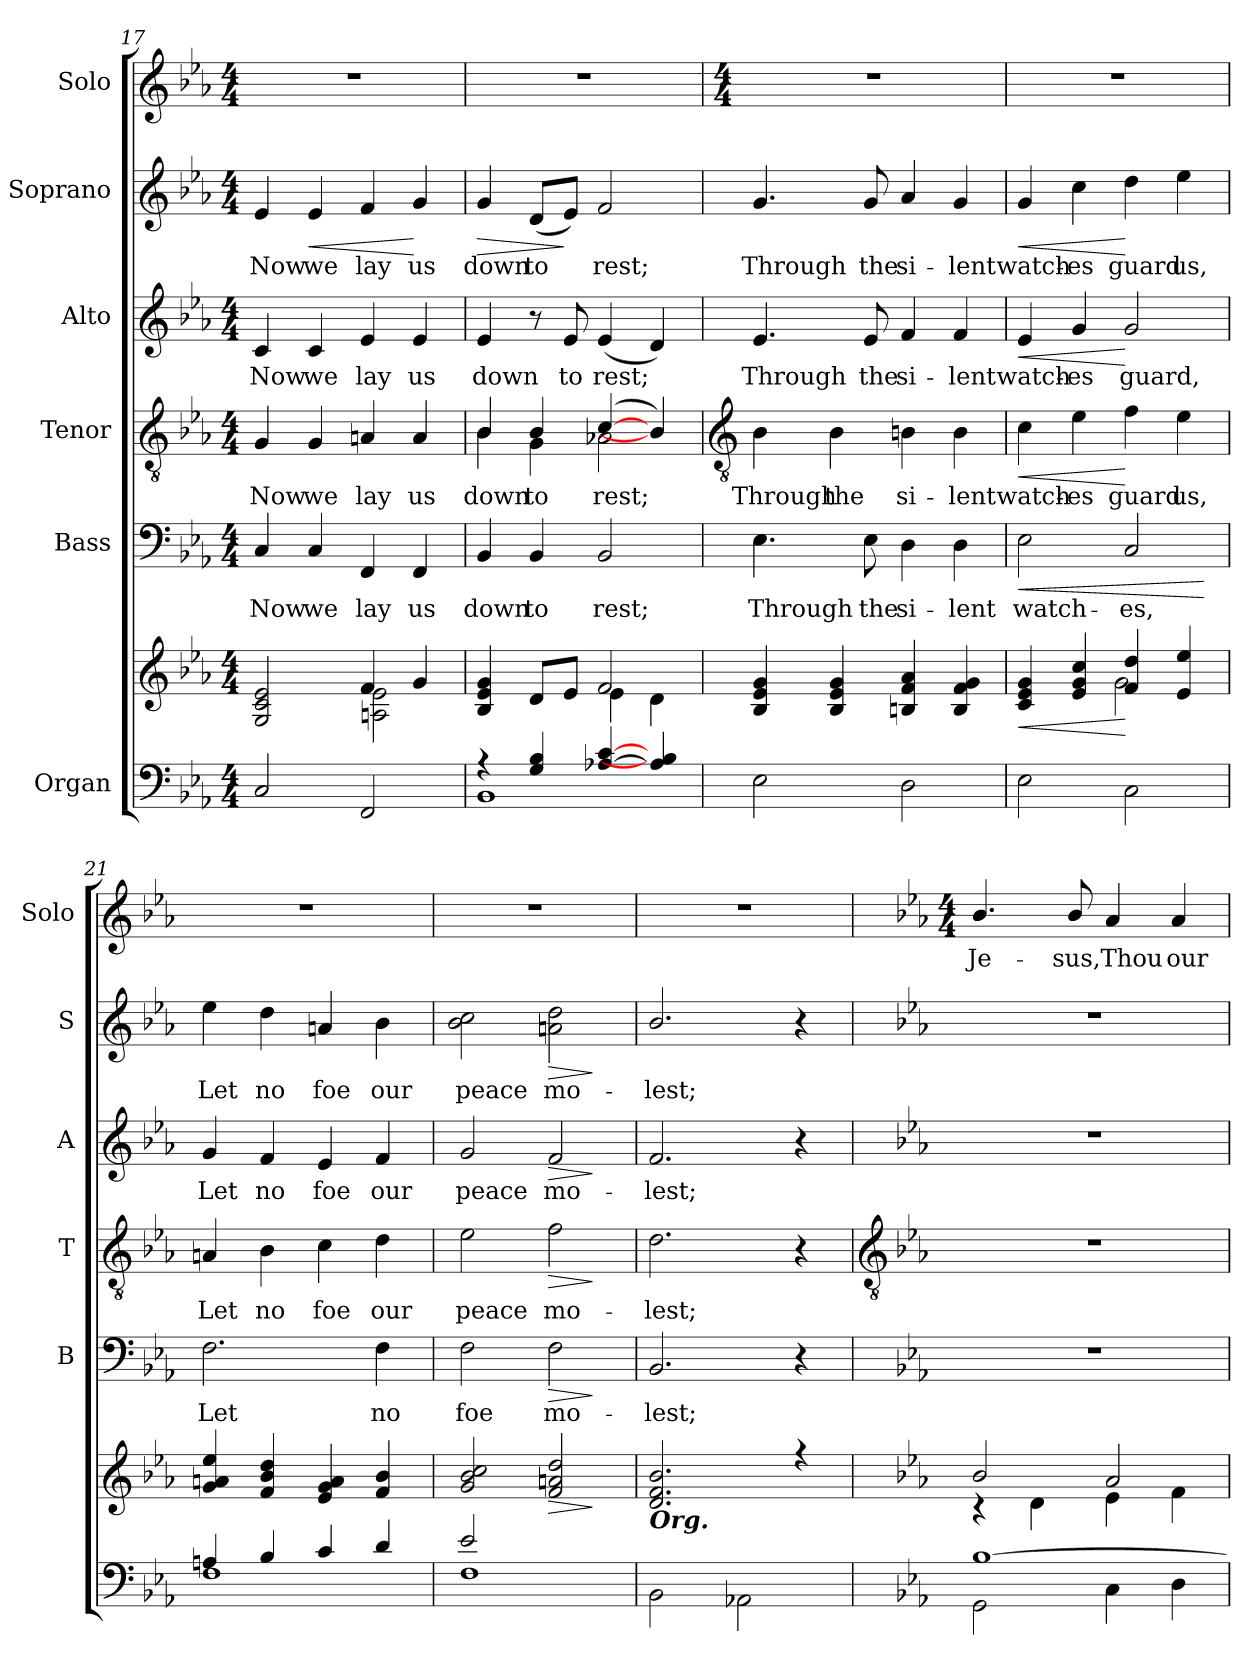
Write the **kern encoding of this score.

**kern	**kern	**dynam	**kern	**text	**dynam	**kern	**text	**dynam	**kern	**text	**dynam	**kern	**text	**dynam	**kern	**text
*part6	*part6	*part6	*part5	*part5	*part5	*part4	*part4	*part4	*part3	*part3	*part3	*part2	*part2	*part2	*part1	*part1
*staff7	*staff6	*staff6/7	*staff5	*staff5	*staff5	*staff4	*staff4	*staff4	*staff3	*staff3	*staff3	*staff2	*staff2	*staff2	*staff1	*staff1
*I"Organ	*	*	*I"Bass	*	*	*I"Tenor	*	*	*I"Alto	*	*	*I"Soprano	*	*	*I"Solo	*
*	*	*	*I'B	*	*	*I'T	*	*	*I'A	*	*	*I'S	*	*	*I'Solo	*
*clefF4	*clefG2	*	*clefF4	*	*	*clefGv2	*	*	*clefG2	*	*	*clefG2	*	*	*clefG2	*
*k[b-e-a-]	*k[b-e-a-]	*	*k[b-e-a-]	*	*	*k[b-e-a-]	*	*	*k[b-e-a-]	*	*	*k[b-e-a-]	*	*	*k[b-e-a-]	*
*E-:	*E-:	*	*E-:	*	*	*E-:	*	*	*E-:	*	*	*E-:	*	*	*E-:	*
*M4/4	*M4/4	*	*M4/4	*	*	*M4/4	*	*	*M4/4	*	*	*M4/4	*	*	*M4/4	*
=17	=17	=17	=17	=17	=17	=17	=17	=17	=17	=17	=17	=17	=17	=17	=17	=17
*^	*^	*	*	*	*	*	*	*	*	*	*	*	*	*	*	*
!	!	!	!	!	!	!LO:LY:b	!	!	!LO:LY:b	!	!	!LO:LY:b	!	!	!LO:LY:b	!	!	!
*	*	*	*	*	*	*	*	*^	*	*	*	*	*	*	*	*	*	*
2C/	1ryy	2G/ 2c/ 2e-/	2ryy	.	4C	Now	.	4G	1ryy	Now	.	4c	Now	.	4e-	Now	.	1r	.
!	!	!	!	!	!	!LO:LY:b	!	!	!	!LO:LY:b	!	!	!LO:LY:b	!	!	!LO:LY:b	!LO:HP:b	!	!
.	.	.	.	.	4C	we	.	4G	.	we	.	4c	we	.	4e-	we	<	.	.
!	!	!	!	!	!	!LO:LY:b	!	!	!	!LO:LY:b	!	!	!LO:LY:b	!	!	!LO:LY:b	!	!	!
2FF/	.	4f/	2An\ 2e-\	.	4FF	lay	.	4An	.	lay	.	4e-	lay	.	4f	lay	.	.	.
!	!	!	!	!	!	!LO:LY:b	!	!	!	!LO:LY:b	!	!	!LO:LY:b	!	!	!LO:LY:b	!	!	!
.	.	4g/	.	.	4FF	us	.	4A	.	us	.	4e-	us	.	4g	us	[	.	.
=18	=18	=18	=18	=18	=18	=18	=18	=18	=18	=18	=18	=18	=18	=18	=18	=18	=18	=18	=18
!	!	!	!	!	!	!LO:LY:b	!	!	!	!LO:LY:b	!	!	!LO:LY:b	!	!	!LO:LY:b	!LO:HP:b	!	!
4r	1BB-\	4B-/ 4e-/ 4g/	2ryy	.	4BB-	down	.	4B-/	4B-\	down	.	4e-	down	.	4g	down	>	1r	.
!	!	!	!	!	!	!LO:LY:b	!	!	!	!LO:LY:b	!	!	!	!	!	!LO:LY:b	!	!	!
4G/ 4B-/	.	8d/L	.	.	4BB-	to	.	4B-/	4G\	to	.	8r	.	.	(<8dL	to	.	.	.
!	!	!	!	!	!	!	!	!	!	!	!	!	!LO:LY:b	!	!	!	!	!	!
.	.	8e-/J	.	.	.	.	.	.	.	.	.	8e-	to	.	8e-J)	.	]	.	.
!	!	!	!	!	!	!LO:LY:b	!	!	!	!LO:LY:b	!	!	!LO:LY:b	!	!	!LO:LY:b	!	!	!
[4A-X/ [4c/	.	2f/	4e-\	.	2BB-	rest;	.	(>[4c/	2A-X\	rest;	.	(<4e-	rest;	.	2f	rest;	.	.	.
4A-/] 4B-/]	.	.	4d\	.	.	.	.	4B-/])	.	.	.	4d)	.	.	.	.	.	.	.
*	*	*	*	*	*	*	*	*v	*v	*	*	*	*	*	*	*	*	*	*
!!LO:LB:g=z
=19	=19	=19	=19	=19	=19	=19	=19	=19	=19	=19	=19	=19	=19	=19	=19	=19	=19	=19
*	*	*	*	*	*	*	*	*clefGv2	*	*	*	*	*	*	*	*	*	*
*	*	*	*	*	*	*	*	*	*	*	*	*	*	*	*	*	*M4/4	*
!	!	!	!	!	!	!LO:LY:b	!	!	!LO:LY:b	!	!	!LO:LY:b	!	!	!LO:LY:b	!	!	!
1ryy	2E-\	4B-/ 4e-/ 4g/	1ryy	.	4.E-	Through	.	4B-	Through	.	4.e-	Through	.	4.g	Through	.	1r	.
!	!	!	!	!	!	!	!	!	!LO:LY:b	!	!	!	!	!	!	!	!	!
.	.	4B-/ 4e-/ 4g/	.	.	.	.	.	4B-	the	.	.	.	.	.	.	.	.	.
!	!	!	!	!	!	!LO:LY:b	!	!	!	!	!	!LO:LY:b	!	!	!LO:LY:b	!	!	!
.	.	.	.	.	8E-	the	.	.	.	.	8e-	the	.	8g	the	.	.	.
!	!	!	!	!	!	!LO:LY:b	!	!	!LO:LY:b	!	!	!LO:LY:b	!	!	!LO:LY:b	!	!	!
.	2D\	4Bn/ 4f/ 4a-/	.	.	4D	si-	.	4Bn	si-	.	4f	si-	.	4a-	si-	.	.	.
!	!	!	!	!	!	!LO:LY:b	!	!	!LO:LY:b	!	!	!LO:LY:b	!	!	!LO:LY:b	!	!	!
.	.	4B/ 4f/ 4g/	.	.	4D	-lent	.	4B	-lent	.	4f	-lent	.	4g	-lent	.	.	.
=20	=20	=20	=20	=20	=20	=20	=20	=20	=20	=20	=20	=20	=20	=20	=20	=20	=20	=20
!	!	!	!	!LO:HP:b	!	!LO:LY:b	!LO:HP:b	!	!LO:LY:b	!LO:HP:b	!	!LO:LY:b	!LO:HP:b	!	!LO:LY:b	!LO:HP:b	!	!
1ryy	2E-\	4c/ 4e-/ 4g/	2ryy	<	2E-	watch-	<	4c	watch-	<	4e-	watch-	<	4g	watch-	<	1r	.
!	!	!	!	!	!	!	!	!	!LO:LY:b	!	!	!LO:LY:b	!	!	!LO:LY:b	!	!	!
.	.	4e-/ 4g/ 4cc/	.	.	.	.	.	4e-	-es	.	4g	-es	.	4cc	-es	.	.	.
!	!	!	!	!	!	!LO:LY:b	!	!	!LO:LY:b	!	!	!LO:LY:b	!	!	!LO:LY:b	!	!	!
.	2C\	4f/ 4dd/	2g\	[	2C	-es,	.	4f	guard	[	2g	guard,	[	4dd	guard	[	.	.
!	!	!	!	!	!	!	!	!	!LO:LY:b	!	!	!	!	!	!LO:LY:b	!	!	!
.	.	4e-/ 4ee-/	.	.	.	.	.	4e-	us,	.	.	.	.	4ee-	us,	.	.	.
*v	*v	*	*	*	*	*	*	*	*	*	*	*	*	*	*	*	*	*
*	*v	*v	*	*	*	*	*	*	*	*	*	*	*	*	*	*	*
.	.	.	.	.	[	.	.	.	.	.	.	.	.	.	.	.
=21	=21	=21	=21	=21	=21	=21	=21	=21	=21	=21	=21	=21	=21	=21	=21	=21
*^	*^	*	*	*	*	*	*	*	*	*	*	*	*	*	*	*
!	!	!	!	!	!	!LO:LY:b	!	!	!LO:LY:b	!	!	!LO:LY:b	!	!	!LO:LY:b	!	!	!
4An/	1F\	4g/ 4an/ 4ee-/	1ryy	.	2.F	Let	.	4An	Let	.	4g	Let	.	4ee-	Let	.	1r	.
!	!	!	!	!	!	!	!	!	!LO:LY:b	!	!	!LO:LY:b	!	!	!LO:LY:b	!	!	!
4B-/	.	4f/ 4b-/ 4dd/	.	.	.	.	.	4B-	no	.	4f	no	.	4dd	no	.	.	.
!	!	!	!	!	!	!	!	!	!LO:LY:b	!	!	!LO:LY:b	!	!	!LO:LY:b	!	!	!
4c/	.	4e-/ 4g/ 4a/	.	.	.	.	.	4c	foe	.	4e-	foe	.	4an	foe	.	.	.
!	!	!	!	!	!	!LO:LY:b	!	!	!LO:LY:b	!	!	!LO:LY:b	!	!	!LO:LY:b	!	!	!
4d/	.	4f/ 4b-/	.	.	4F	no	.	4d	our	.	4f	our	.	4b-	our	.	.	.
=22	=22	=22	=22	=22	=22	=22	=22	=22	=22	=22	=22	=22	=22	=22	=22	=22	=22	=22
!	!	!	!	!	!	!LO:LY:b	!	!	!LO:LY:b	!	!	!LO:LY:b	!	!	!LO:LY:b	!	!	!
2e-/	1F\	2g/ 2b-/ 2cc/	1ryy	.	2F	foe	.	2e-	peace	.	2g	peace	.	2b- 2cc	peace	.	1r	.
!	!	!	!	!LO:HP:b	!	!LO:LY:b	!LO:HP:b	!	!LO:LY:b	!LO:HP:b	!	!LO:LY:b	!LO:HP:b	!	!LO:LY:b	!LO:HP:b	!	!
2ryy	.	2f/ 2an/ 2dd/	.	>	2F	mo-	>	2f	mo-	>	2f	mo-	>	2an 2dd	mo-	>	.	.
*v	*v	*	*	*	*	*	*	*	*	*	*	*	*	*	*	*	*	*
*	*v	*v	*	*	*	*	*	*	*	*	*	*	*	*	*	*	*
.	.	]	.	.	]	.	.	]	.	.	]	.	.	]	.	.
=23	=23	=23	=23	=23	=23	=23	=23	=23	=23	=23	=23	=23	=23	=23	=23	=23
*^	*^	*	*	*	*	*	*	*	*	*	*	*	*	*	*	*
!	!	!LO:TX:b:Bi:t=Org.	!	!	!	!	!	!	!	!	!	!	!	!	!	!	!	!
!	!	!	!	!	!	!LO:LY:b	!	!	!LO:LY:b	!	!	!LO:LY:b	!	!	!LO:LY:b	!	!	!
1ryy	2BB-\	2.d/ 2.f/ 2.b-/	1ryy	.	2.BB-	-lest;	.	2.d	-lest;	.	2.f	-lest;	.	2.b-/	-lest;	.	1r	.
.	2AA-X\	.	.	.	.	.	.	.	.	.	.	.	.	.	.	.	.	.
.	.	4r	.	.	4r	.	.	4r	.	.	4r	.	.	4r	.	.	.	.
!!LO:LB:g=z
=24	=24	=24	=24	=24	=24	=24	=24	=24	=24	=24	=24	=24	=24	=24	=24	=24	=24	=24
*	*	*	*	*	*	*	*	*clefGv2	*	*	*	*	*	*	*	*	*	*
*	*	*	*	*	*	*	*	*	*	*	*	*	*	*	*	*	*k[b-e-a-]	*
*	*	*	*	*	*	*	*	*	*	*	*	*	*	*	*	*	*E-:	*
*	*	*	*	*	*	*	*	*	*	*	*	*	*	*	*	*	*M4/4	*
!	!	!	!	!	!	!	!	!	!	!	!	!	!	!	!	!	!	!LO:LY:b
[1B-/	2GG\	2b-/	4r	.	1r	.	.	1r	.	.	1r	.	.	1r	.	.	4.b-/	Je-
.	.	.	4d\	.	.	.	.	.	.	.	.	.	.	.	.	.	.	.
!	!	!	!	!	!	!	!	!	!	!	!	!	!	!	!	!	!	!LO:LY:b
.	.	.	.	.	.	.	.	.	.	.	.	.	.	.	.	.	8b-/	-sus,
!	!	!	!	!	!	!	!	!	!	!	!	!	!	!	!	!	!	!LO:LY:b
.	4C\	2a-/	4e-\	.	.	.	.	.	.	.	.	.	.	.	.	.	4a-	Thou
!	!	!	!	!	!	!	!	!	!	!	!	!	!	!	!	!	!	!LO:LY:b
.	4D\	.	4f\	.	.	.	.	.	.	.	.	.	.	.	.	.	4a-	our
*v	*v	*	*	*	*	*	*	*	*	*	*	*	*	*	*	*	*	*
*	*v	*v	*	*	*	*	*	*	*	*	*	*	*	*	*	*	*
=	=	=	=	=	=	=	=	=	=	=	=	=	=	=	=	=
*-	*-	*-	*-	*-	*-	*-	*-	*-	*-	*-	*-	*-	*-	*-	*-	*-
